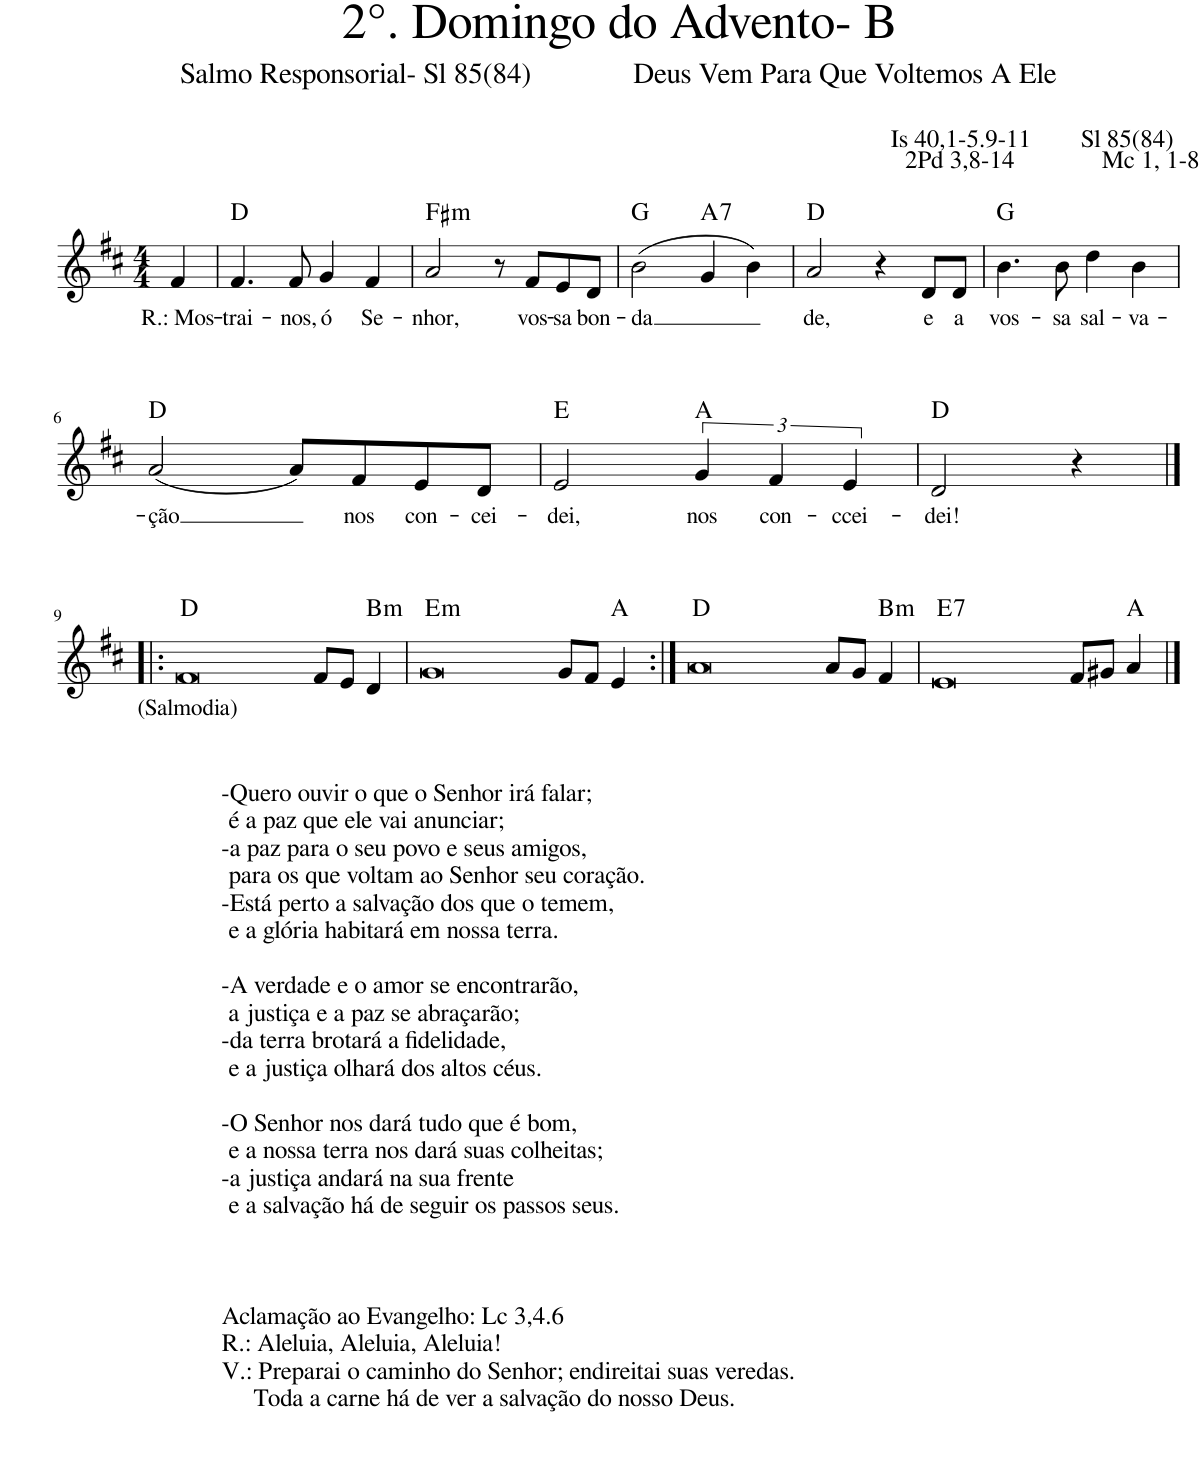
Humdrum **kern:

**kern	**text	**harte
*part1	*part1	*part1
*staff1	*staff1	*
*I"Voz	*	*
*I'Vo.	*	*
*clefG2	*	*
*k[f#c#]	*	*
*M4/4	*	*
=	=	=
!	!LO:LY:b	!
4f#/	R.: Mos-	.
=1	=1	=1
!	!LO:LY:b	!
4.f#/	-trai-	D:maj
!	!LO:LY:b	!
8f#/	-nos,	.
!	!LO:LY:b	!
4g/	ó	.
!	!LO:LY:b	!
4f#/	Se-	.
=2	=2	=2
!	!LO:LY:b	!LO:H:kt=m
2a/	-nhor,	F#:min
8r	.	.
!	!LO:LY:b	!
8f#/L	vos-	.
!	!LO:LY:b	!
8e/	-sa	.
!	!LO:LY:b	!
8d/J	bon-	.
=3	=3	=3
!	!LO:LY:b	!
(2b\	-da	G:maj
!	!	!LO:H:kt=7
4g/	.	A:7
4b\)	.	.
=4	=4	=4
!	!LO:LY:b	!
2a/	de,	D:maj
4r	.	.
!	!LO:LY:b	!
8d/L	e	.
!	!LO:LY:b	!
8d/J	a	.
=5	=5	=5
!	!LO:LY:b	!
4.b\	vos-	G:maj
!	!LO:LY:b	!
8b\	-sa	.
!	!LO:LY:b	!
4dd\	sal-	.
!	!LO:LY:b	!
4b\	-va-	.
!!LO:LB:g=z
=6	=6	=6
!	!LO:LY:b	!
(2a/	-ção	D:maj
8a/L)	.	.
!	!LO:LY:b	!
8f#/	nos	.
!	!LO:LY:b	!
8e/	con-	.
!	!LO:LY:b	!
8d/J	-cei-	.
=7	=7	=7
!	!LO:LY:b	!
2e/	-dei,	E:maj
!	!LO:LY:b	!
6g/	nos	A:maj
!	!LO:LY:b	!
6f#/	con-	.
!	!LO:LY:b	!
6e/	-ccei-	.
=8	=8	=8
!	!LO:LY:b	!
2d/	-dei!	D:maj
4r	.	.
!!LO:LB:g=z
=9|!:	=9|!:	=9|!:
!LO:TX:b:t=-Quero ouvir o que o Senhor irá falar;	!	!
!LO:TX:b:t=é a paz que ele vai anunciar;	!	!
!LO:TX:b:t=-a paz para o seu povo e seus amigos,	!	!
!LO:TX:b:t=para os que voltam ao Senhor seu coração.	!	!
!LO:TX:b:t=-Está perto a salvação dos que o temem,	!	!
!LO:TX:b:t=e a glória habitará em nossa terra.	!	!
!LO:TX:b:t=-A verdade e o amor se encontrarão,	!	!
!LO:TX:b:t=a justiça e a paz se abraçarão;	!	!
!LO:TX:b:t=-da terra brotará a fidelidade,	!	!
!LO:TX:b:t=e a justiça olhará dos altos céus.	!	!
!LO:TX:b:t=-O Senhor nos dará tudo que é bom,	!	!
!LO:TX:b:t=e a nossa terra nos dará suas colheitas;	!	!
!LO:TX:b:t=-a justiça andará na sua frente	!	!
!LO:TX:b:t=e a salvação há de seguir os passos seus.	!	!
!LO:TX:b:t=Aclamação ao Evangelho&colon; Lc 3,4.6	!	!
!LO:TX:b:t=R.&colon; Aleluia, Aleluia, Aleluia!	!	!
!LO:TX:b:t=V.&colon; Preparai o caminho do Senhor; endireitai suas veredas.	!	!
!LO:TX:b:t=Toda a carne há de ver a salvação do nosso Deus.	!	!
!	!LO:LY:b	!
[1f#	(Salmodia)	D:maj
1ryy	.	.
8f#/L	.	.
8e/J	.	.
!	!	!LO:H:kt=m
4d/	.	B:min
=10	=10	=10
!	!	!LO:H:kt=m
[1g	.	E:min
1f#]	.	.
8g/L	.	.
8f#/J	.	.
4e/	.	A:maj
=11:|!	=11:|!	=11:|!
[1a	.	D:maj
1g]	.	.
8a/L	.	.
8g/J	.	.
!	!	!LO:H:kt=m
4f#/	.	B:min
=12	=12	=12
!	!	!LO:H:kt=7
[1e	.	E:7
1a]	.	.
8f#/L	.	.
8g#X/J	.	.
4a/	.	A:maj
==13	==13	==13
1e]	.	.
=	=	=
*-	*-	*-
